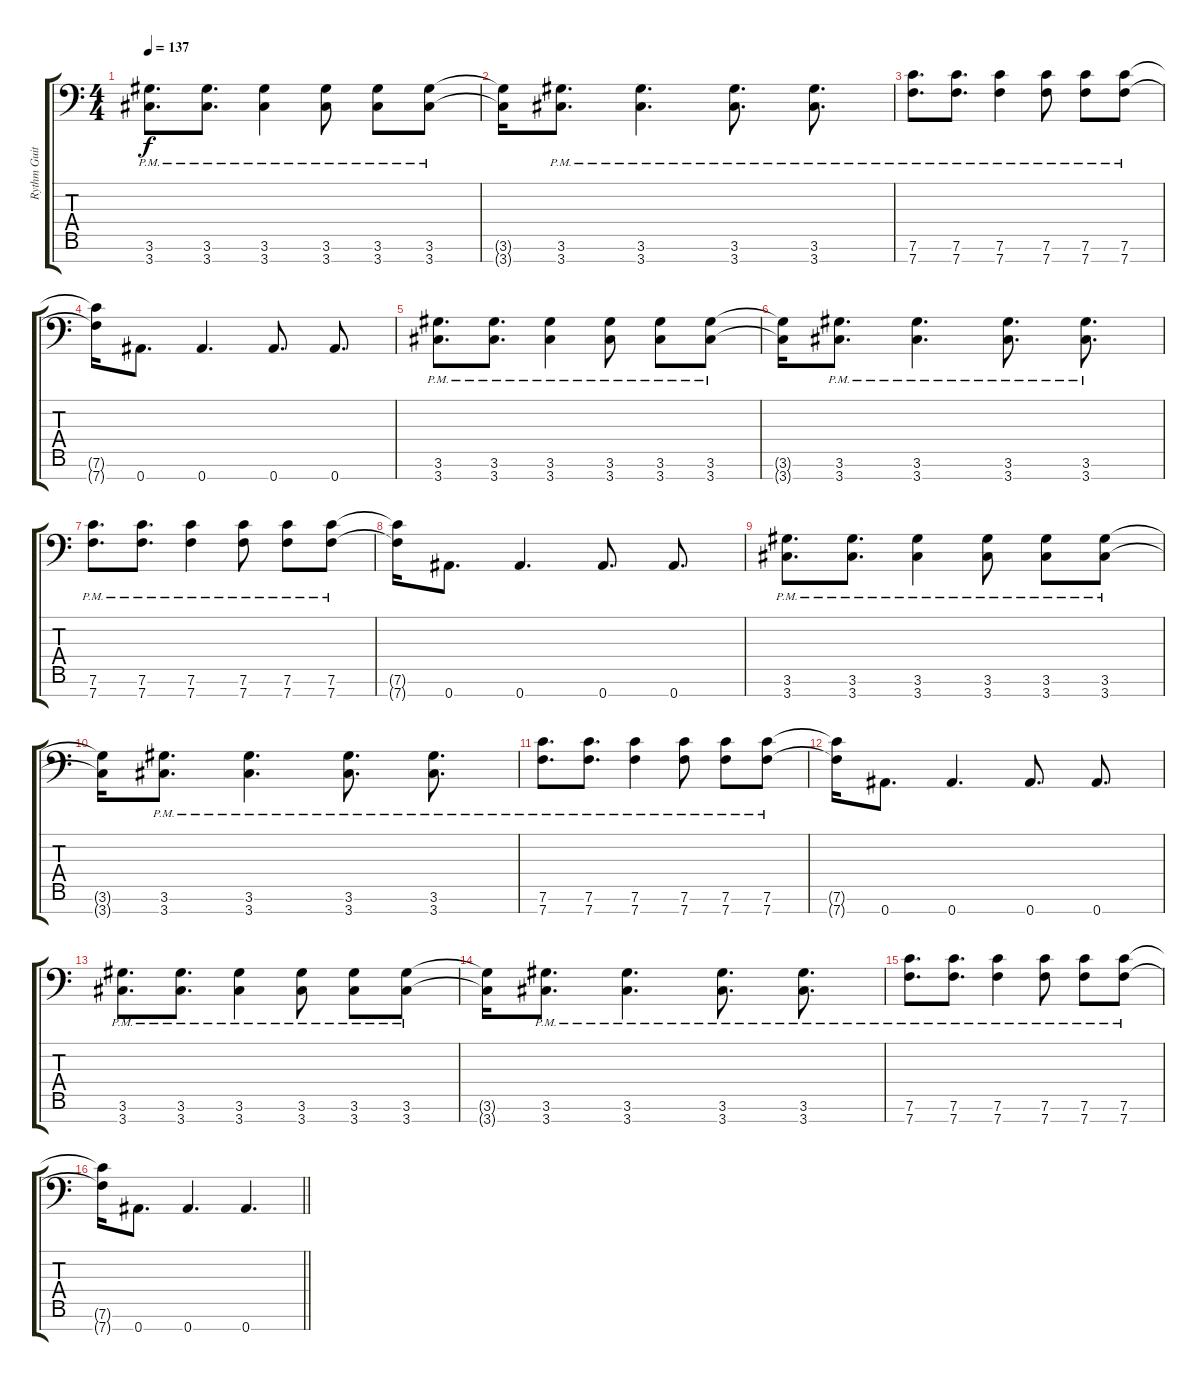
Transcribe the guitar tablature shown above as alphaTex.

\track ("Rythm Guitar #1" "Rythm Guit") {instrument distortionguitar}
\staff {score tabs}
\tuning (Eb4 Bb3 F3 Eb3 Bb2 F2 Bb1) {hide}
\ts (4 4)
\section ("" "")
\tempo 137
\clef f4
\ks c
(3.6{pm} 3.7{pm}).8{d dy f} (3.6{pm} 3.7{pm}).8{d} (3.6{pm} 3.7{pm}).4 (3.6{pm} 3.7{pm}).8 (3.6{pm} 3.7{pm}).8 (3.6{pm} 3.7{pm}).8 |
(3.6{t} 3.7{t}).16 (3.6{pm} 3.7{pm}).8{d} (3.6{pm} 3.7{pm}).4{d} (3.6{pm} 3.7{pm}).8{d} (3.6{pm} 3.7{pm}).8{d} |
(7.6{pm} 7.7{pm}).8{d} (7.6{pm} 7.7{pm}).8{d} (7.6{pm} 7.7{pm}).4 (7.6{pm} 7.7{pm}).8 (7.6{pm} 7.7{pm}).8 (7.6{pm} 7.7{pm}).8 |
(7.6{t} 7.7{t}).16 0.7.8{d} 0.7.4{d} 0.7.8{d} 0.7.8{d} |
(3.6{pm} 3.7{pm}).8{d} (3.6{pm} 3.7{pm}).8{d} (3.6{pm} 3.7{pm}).4 (3.6{pm} 3.7{pm}).8 (3.6{pm} 3.7{pm}).8 (3.6{pm} 3.7{pm}).8 |
(3.6{t} 3.7{t}).16 (3.6{pm} 3.7{pm}).8{d} (3.6{pm} 3.7{pm}).4{d} (3.6{pm} 3.7{pm}).8{d} (3.6{pm} 3.7{pm}).8{d} |
(7.6{pm} 7.7{pm}).8{d} (7.6{pm} 7.7{pm}).8{d} (7.6{pm} 7.7{pm}).4 (7.6{pm} 7.7{pm}).8 (7.6{pm} 7.7{pm}).8 (7.6{pm} 7.7{pm}).8 |
(7.6{t} 7.7{t}).16 0.7.8{d} 0.7.4{d} 0.7.8{d} 0.7.8{d} |
(3.6{pm} 3.7{pm}).8{d} (3.6{pm} 3.7{pm}).8{d} (3.6{pm} 3.7{pm}).4 (3.6{pm} 3.7{pm}).8 (3.6{pm} 3.7{pm}).8 (3.6{pm} 3.7{pm}).8 |
(3.6{t} 3.7{t}).16 (3.6{pm} 3.7{pm}).8{d} (3.6{pm} 3.7{pm}).4{d} (3.6{pm} 3.7{pm}).8{d} (3.6{pm} 3.7{pm}).8{d} |
(7.6{pm} 7.7{pm}).8{d} (7.6{pm} 7.7{pm}).8{d} (7.6{pm} 7.7{pm}).4 (7.6{pm} 7.7{pm}).8 (7.6{pm} 7.7{pm}).8 (7.6{pm} 7.7{pm}).8 |
(7.6{t} 7.7{t}).16 0.7.8{d} 0.7.4{d} 0.7.8{d} 0.7.8{d} |
(3.6{pm} 3.7{pm}).8{d} (3.6{pm} 3.7{pm}).8{d} (3.6{pm} 3.7{pm}).4 (3.6{pm} 3.7{pm}).8 (3.6{pm} 3.7{pm}).8 (3.6{pm} 3.7{pm}).8 |
(3.6{t} 3.7{t}).16 (3.6{pm} 3.7{pm}).8{d} (3.6{pm} 3.7{pm}).4{d} (3.6{pm} 3.7{pm}).8{d} (3.6{pm} 3.7{pm}).8{d} |
(7.6{pm} 7.7{pm}).8{d} (7.6{pm} 7.7{pm}).8{d} (7.6{pm} 7.7{pm}).4 (7.6{pm} 7.7{pm}).8 (7.6{pm} 7.7{pm}).8 (7.6{pm} 7.7{pm}).8 |
\barLineRight lightlight
(7.6{t} 7.7{t}).16 0.7.8{d} 0.7.4{d} 0.7.4{d}
